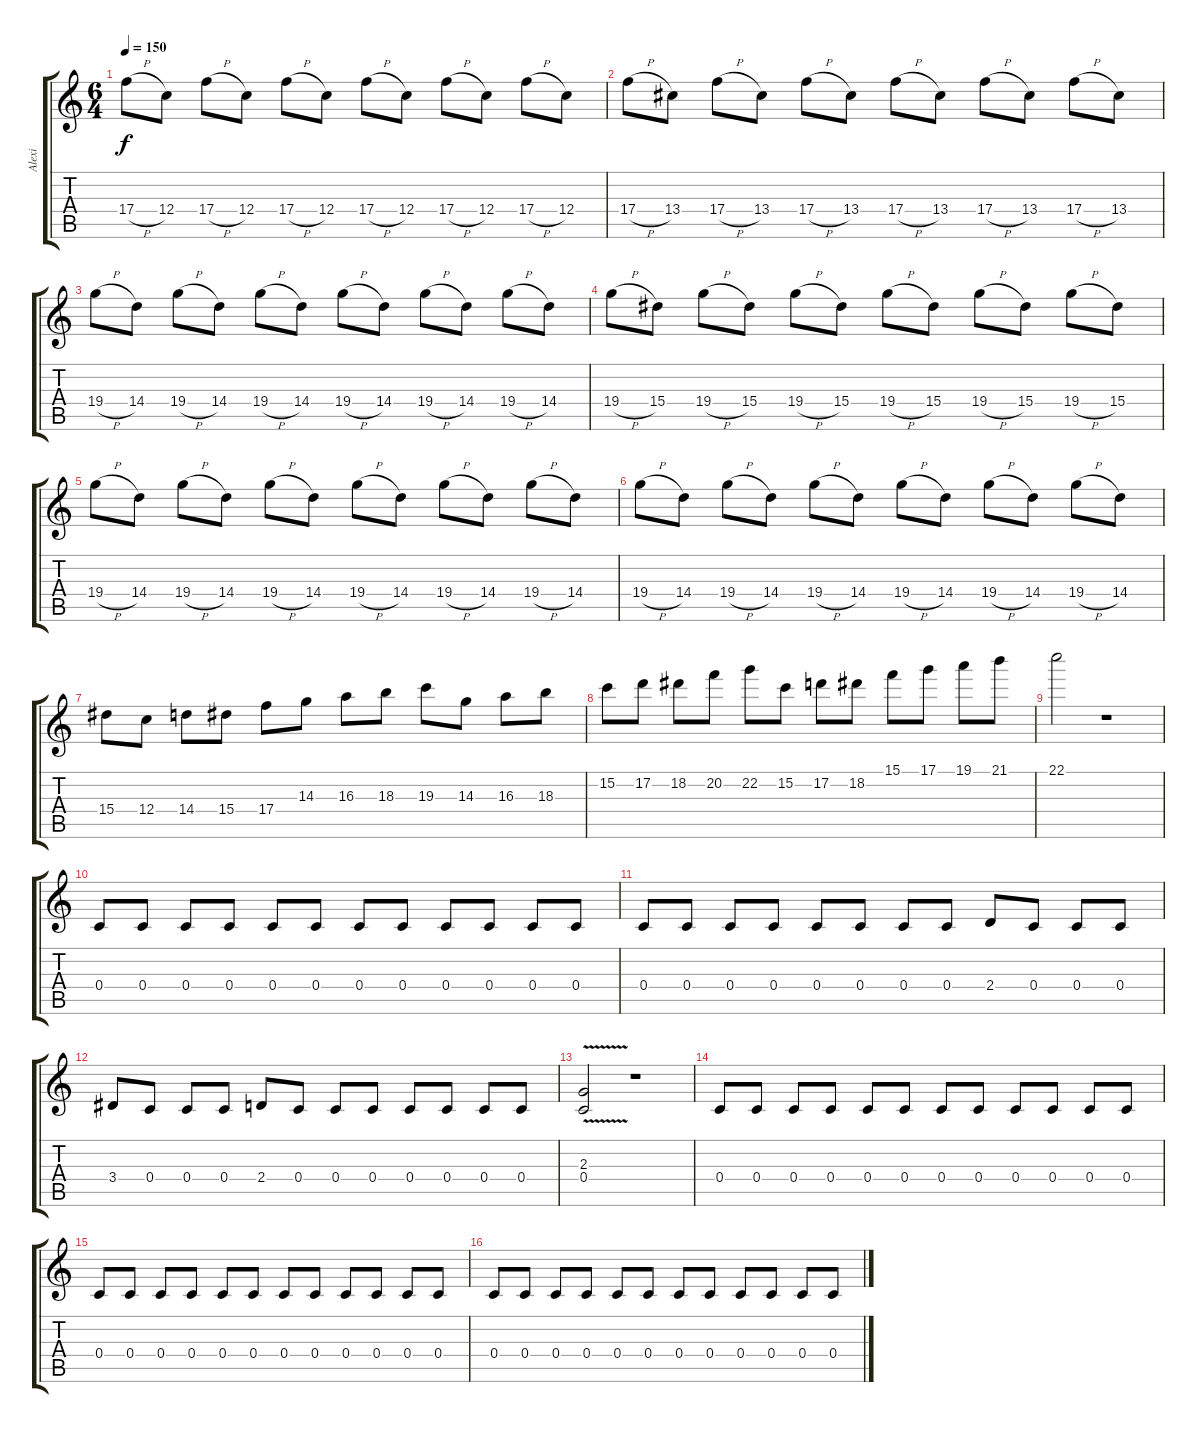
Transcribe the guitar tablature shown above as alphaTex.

\track ("Alexi" "Alexi") {instrument distortionguitar}
\staff {score tabs}
\tuning (D4 A3 F3 C3 G2 D2) {hide}
\ts (6 4)
\tempo 150
\clef g2
\ks c
17.4{h}.8{dy f} 12.4.8 17.4{h}.8 12.4.8 17.4{h}.8 12.4.8 17.4{h}.8 12.4.8 17.4{h}.8 12.4.8 17.4{h}.8 12.4.8 |
17.4{h}.8 13.4.8 17.4{h}.8 13.4.8 17.4{h}.8 13.4.8 17.4{h}.8 13.4.8 17.4{h}.8 13.4.8 17.4{h}.8 13.4.8 |
19.4{h}.8 14.4.8 19.4{h}.8 14.4.8 19.4{h}.8 14.4.8 19.4{h}.8 14.4.8 19.4{h}.8 14.4.8 19.4{h}.8 14.4.8 |
19.4{h}.8 15.4.8 19.4{h}.8 15.4.8 19.4{h}.8 15.4.8 19.4{h}.8 15.4.8 19.4{h}.8 15.4.8 19.4{h}.8 15.4.8 |
19.4{h}.8 14.4.8 19.4{h}.8 14.4.8 19.4{h}.8 14.4.8 19.4{h}.8 14.4.8 19.4{h}.8 14.4.8 19.4{h}.8 14.4.8 |
19.4{h}.8 14.4.8 19.4{h}.8 14.4.8 19.4{h}.8 14.4.8 19.4{h}.8 14.4.8 19.4{h}.8 14.4.8 19.4{h}.8 14.4.8 |
15.4.8 12.4.8 14.4.8 15.4.8 17.4.8 14.3.8 16.3.8 18.3.8 19.3.8 14.3.8 16.3.8 18.3.8 |
15.2.8 17.2.8 18.2.8 20.2.8 22.2.8 15.2.8 17.2.8 18.2.8 15.1.8 17.1.8 19.1.8 21.1.8 |
22.1.2 r.1 |
0.4.8 0.4.8 0.4.8 0.4.8 0.4.8 0.4.8 0.4.8 0.4.8 0.4.8 0.4.8 0.4.8 0.4.8 |
0.4.8 0.4.8 0.4.8 0.4.8 0.4.8 0.4.8 0.4.8 0.4.8 2.4.8 0.4.8 0.4.8 0.4.8 |
3.4.8 0.4.8 0.4.8 0.4.8 2.4.8 0.4.8 0.4.8 0.4.8 0.4.8 0.4.8 0.4.8 0.4.8 |
(2.3{v} 0.4).2 r.1 |
0.4.8 0.4.8 0.4.8 0.4.8 0.4.8 0.4.8 0.4.8 0.4.8 0.4.8 0.4.8 0.4.8 0.4.8 |
0.4.8 0.4.8 0.4.8 0.4.8 0.4.8 0.4.8 0.4.8 0.4.8 0.4.8 0.4.8 0.4.8 0.4.8 |
0.4.8 0.4.8 0.4.8 0.4.8 0.4.8 0.4.8 0.4.8 0.4.8 0.4.8 0.4.8 0.4.8 0.4.8
